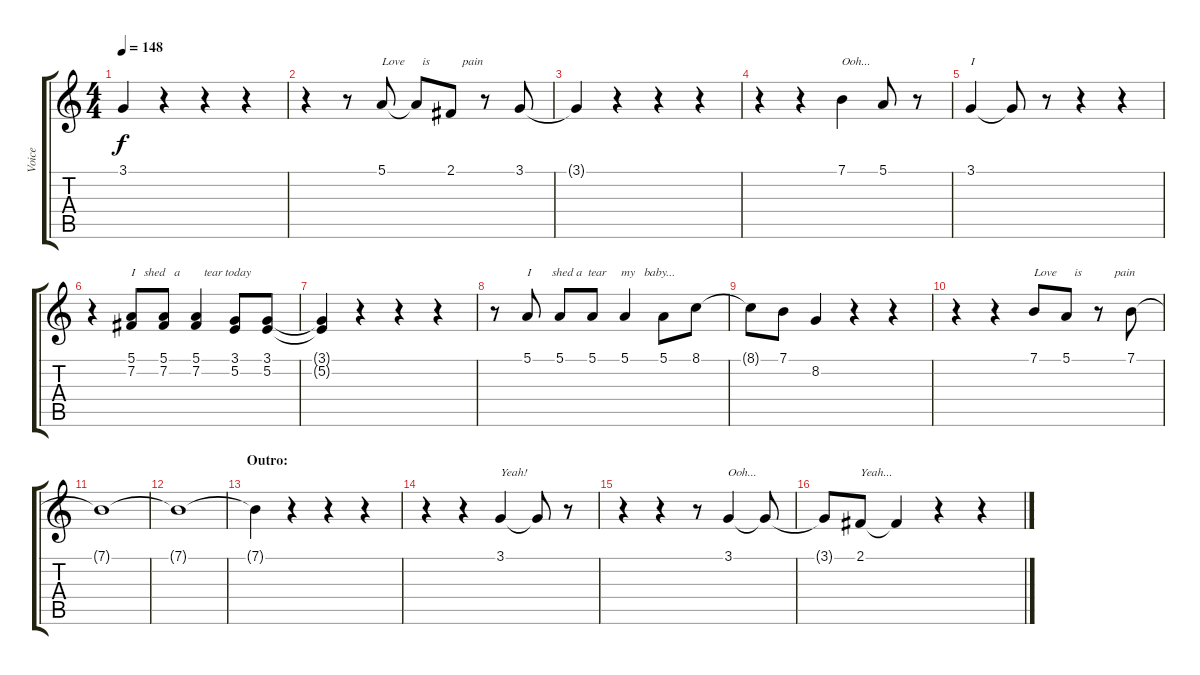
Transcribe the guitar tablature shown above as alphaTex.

\track ("Voice" "Voice") {instrument violin}
\staff {score tabs}
\tuning (E4 B3 G3 D3 A2 E2) {hide}
\ts (4 4)
\tempo 148
\clef g2
\ks c
3.1{t}.4{dy f} r.4 r.4 r.4 |
r.4 r.8 5.1.8{txt "Love      is           pain"} 5.1{t}.8 2.1.8 r.8 3.1.8 |
3.1{t}.4 r.4 r.4 r.4 |
r.4 r.4 7.1.4{txt "Ooh..."} 5.1.8 r.8 |
3.1.4{txt "I"} 3.1{t}.8 r.8 r.4 r.4 |
r.4 (5.1 7.2).8{txt "I   shed   a        tear today"} (5.1 7.2).8 (5.1 7.2).4 (3.1 5.2).8 (3.1 5.2).8 |
(3.1{t} 5.2{t}).4 r.4 r.4 r.4 |
r.8 5.1.8{txt "I       shed a  tear     my   baby..."} 5.1.8 5.1.8 5.1.4 5.1.8 8.1.8 |
8.1{t}.8 7.1.8 8.2.4 r.4 r.4 |
r.4 r.4 7.1.8{txt "Love      is           pain"} 5.1.8 r.8 7.1.8 |
7.1{t}.1 |
7.1{t}.1 |
\section ("" "Outro:")
7.1{t}.4 r.4 r.4 r.4 |
r.4 r.4 3.1.4{txt "Yeah!"} 3.1{t}.8 r.8 |
r.4 r.4 r.8 3.1.4{txt "Ooh..."} 3.1{t}.8 |
3.1{t}.8 2.1.8{txt "Yeah..."} 2.1{t}.4 r.4 r.4
